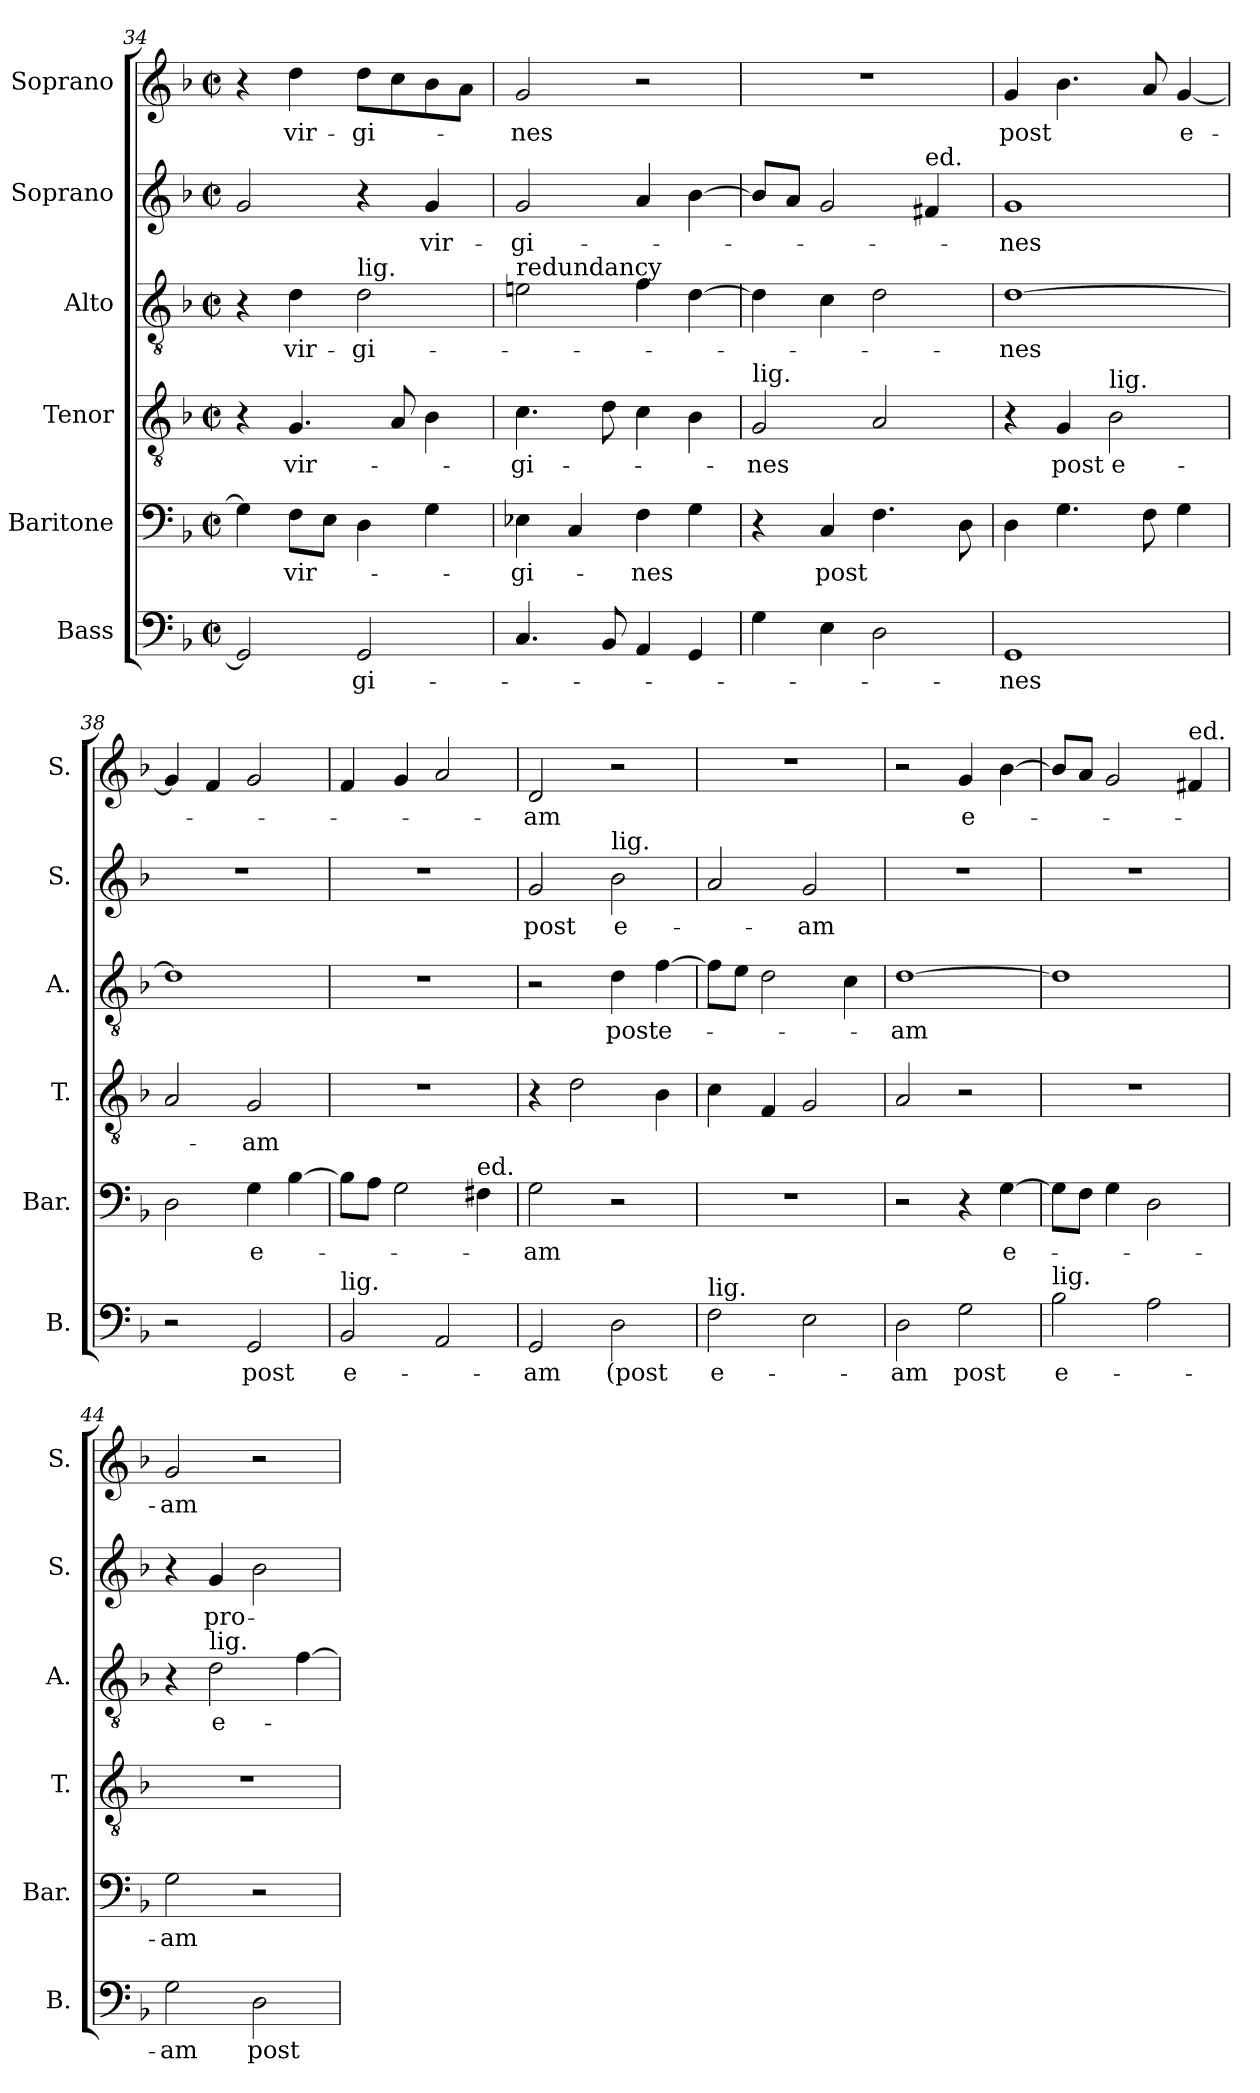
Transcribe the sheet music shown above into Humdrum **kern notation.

**kern	**text	**kern	**text	**kern	**text	**kern	**text	**kern	**text	**kern	**text
*part6	*part6	*part5	*part5	*part4	*part4	*part3	*part3	*part2	*part2	*part1	*part1
*staff6	*staff6	*staff5	*staff5	*staff4	*staff4	*staff3	*staff3	*staff2	*staff2	*staff1	*staff1
*I"Bass	*	*I"Baritone	*	*I"Tenor	*	*I"Alto	*	*I"Soprano	*	*I"Soprano	*
*I'B.	*	*I'Bar.	*	*I'T.	*	*I'A.	*	*I'S.	*	*I'S.	*
*clefF4	*	*clefF4	*	*clefGv2	*	*clefGv2	*	*clefG2	*	*clefG2	*
*k[b-]	*	*k[b-]	*	*k[b-]	*	*k[b-]	*	*k[b-]	*	*k[b-]	*
*M2/2	*	*M2/2	*	*M2/2	*	*M2/2	*	*M2/2	*	*M2/2	*
*met(c|)	*	*met(c|)	*	*met(c|)	*	*met(c|)	*	*met(c|)	*	*met(c|)	*
=34	=34	=34	=34	=34	=34	=34	=34	=34	=34	=34	=34
2GG/]	.	4G\]	.	4r	.	4r	.	2g/	.	4r	.
!	!	!	!LO:LY:b	!	!LO:LY:b	!	!LO:LY:b	!	!	!	!LO:LY:b
.	.	8F\L	vir-	4.G/	vir-	4d\	vir-	.	.	4dd\	vir-
.	.	8E\J	.	.	.	.	.	.	.	.	.
!	!	!	!	!	!	!LO:TX:a:t=lig.	!	!	!	!	!
!	!LO:LY:b	!	!	!	!	!	!LO:LY:b	!	!	!	!LO:LY:b
2GG/	-gi-	4D\	.	.	.	2d\	-gi-	4r	.	8dd\L	-gi-
.	.	.	.	8A/	.	.	.	.	.	8cc\	.
!	!	!	!	!	!	!	!	!	!LO:LY:b	!	!
.	.	4G\	.	4B-\	.	.	.	4g/	vir-	8b-\	.
.	.	.	.	.	.	.	.	.	.	8a\J	.
=35	=35	=35	=35	=35	=35	=35	=35	=35	=35	=35	=35
!	!	!	!	!	!	!LO:TX:a:t=redundancy	!	!	!	!	!
!	!	!	!LO:LY:b	!	!LO:LY:b	!	!	!	!LO:LY:b	!	!LO:LY:b
4.C/	.	4E-X\	-gi-	4.c\	gi-	2en\	.	2g/	-gi-	2g/	nes
.	.	4C/	.	.	.	.	.	.	.	.	.
8BB-/	.	.	.	8d\	.	.	.	.	.	.	.
!	!	!	!LO:LY:b	!	!	!	!	!	!	!	!
4AA/	.	4F\	-nes	4c\	.	4f\	.	4a/	.	2r	.
4GG/	.	4G\	.	4B-\	.	[4d\	.	[4b-\	.	.	.
=36	=36	=36	=36	=36	=36	=36	=36	=36	=36	=36	=36
!	!	!	!	!LO:TX:a:t=lig.	!	!	!	!	!	!	!
!	!	!	!	!	!LO:LY:b	!	!	!	!	!	!
4G\	.	4r	.	2G/	-nes	4d\]	.	8b-/L]	.	1r	.
.	.	.	.	.	.	.	.	8a/J	.	.	.
!	!	!	!LO:LY:b	!	!	!	!	!	!	!	!
4E\	.	4C/	post	.	.	4c\	.	2g/	.	.	.
2D\	.	4.F\	.	2A/	.	2d\	.	.	.	.	.
!	!	!	!	!	!	!	!	!LO:TX:a:t=ed.	!	!	!
.	.	.	.	.	.	.	.	4f#X/	.	.	.
.	.	8D\	.	.	.	.	.	.	.	.	.
=37	=37	=37	=37	=37	=37	=37	=37	=37	=37	=37	=37
!	!LO:LY:b	!	!	!	!	!	!LO:LY:b	!	!LO:LY:b	!	!LO:LY:b
1GG	-nes	4D\	.	4r	.	[1d	-nes	1g	-nes	4g/	post
!	!	!	!	!	!LO:LY:b	!	!	!	!	!	!
.	.	4.G\	.	4G/	post	.	.	.	.	4.b-\	.
!	!	!	!	!LO:TX:a:t=lig.	!	!	!	!	!	!	!
!	!	!	!	!	!LO:LY:b	!	!	!	!	!	!
.	.	.	.	2B-\	e-	.	.	.	.	.	.
.	.	8F\	.	.	.	.	.	.	.	8a/	.
!	!	!	!	!	!	!	!	!	!	!	!LO:LY:b
.	.	4G\	.	.	.	.	.	.	.	[4g/	e-
=38	=38	=38	=38	=38	=38	=38	=38	=38	=38	=38	=38
2r	.	2D\	.	2A/	.	1d]	.	1r	.	4g/]	.
.	.	.	.	.	.	.	.	.	.	4f/	.
!	!LO:LY:b	!	!LO:LY:b	!	!LO:LY:b	!	!	!	!	!	!
2GG/	post	4G\	e-	2G/	-am	.	.	.	.	2g/	.
.	.	[4B-\	.	.	.	.	.	.	.	.	.
=39	=39	=39	=39	=39	=39	=39	=39	=39	=39	=39	=39
!LO:TX:a:t=lig.	!	!	!	!	!	!	!	!	!	!	!
!	!LO:LY:b	!	!	!	!	!	!	!	!	!	!
2BB-/	e-	8B-\L]	.	1r	.	1r	.	1r	.	4f/	.
.	.	8A\J	.	.	.	.	.	.	.	.	.
.	.	2G\	.	.	.	.	.	.	.	4g/	.
2AA/	.	.	.	.	.	.	.	.	.	2a/	.
!	!	!LO:TX:a:t=ed.	!	!	!	!	!	!	!	!	!
.	.	4F#X\	.	.	.	.	.	.	.	.	.
=40	=40	=40	=40	=40	=40	=40	=40	=40	=40	=40	=40
!	!LO:LY:b	!	!LO:LY:b	!	!	!	!	!	!LO:LY:b	!	!LO:LY:b
2GG/	-am	2G\	-am	4r	.	2r	.	2g/	post	2d/	-am
.	.	.	.	2d\	.	.	.	.	.	.	.
!	!	!	!	!	!	!	!	!LO:TX:a:t=lig.	!	!	!
!	!LO:LY:b	!	!	!	!	!	!LO:LY:b	!	!LO:LY:b	!	!
2D\	(post	2r	.	.	.	4d\	post	2b-\	e-	2r	.
!	!	!	!	!	!	!	!LO:LY:b	!	!	!	!
.	.	.	.	4B-\	.	[4f\	e-	.	.	.	.
=41	=41	=41	=41	=41	=41	=41	=41	=41	=41	=41	=41
!LO:TX:a:t=lig.	!	!	!	!	!	!	!	!	!	!	!
!	!LO:LY:b	!	!	!	!	!	!	!	!	!	!
2F\	e-	1r	.	4c\	.	8f\L]	.	2a/	.	1r	.
.	.	.	.	.	.	8e\J	.	.	.	.	.
.	.	.	.	4F/	.	2d\	.	.	.	.	.
!	!	!	!	!	!	!	!	!	!LO:LY:b	!	!
2E\	.	.	.	2G/	.	.	.	2g/	-am	.	.
.	.	.	.	.	.	4c\	.	.	.	.	.
=42	=42	=42	=42	=42	=42	=42	=42	=42	=42	=42	=42
!	!LO:LY:b	!	!	!	!	!	!LO:LY:b	!	!	!	!
2D\	-am	2r	.	2A/	.	[1d	-am	1r	.	2r	.
!	!LO:LY:b	!	!	!	!	!	!	!	!	!	!LO:LY:b
2G\	post	4r	.	2r	.	.	.	.	.	4g/	e-
!	!	!	!LO:LY:b	!	!	!	!	!	!	!	!
.	.	[4G\	e-	.	.	.	.	.	.	[4b-\	.
=43	=43	=43	=43	=43	=43	=43	=43	=43	=43	=43	=43
!LO:TX:a:t=lig.	!	!	!	!	!	!	!	!	!	!	!
!	!LO:LY:b	!	!	!	!	!	!	!	!	!	!
2B-\	e-	8G\L]	.	1r	.	1d]	.	1r	.	8b-/L]	.
.	.	8F\J	.	.	.	.	.	.	.	8a/J	.
.	.	4G\	.	.	.	.	.	.	.	2g/	.
2A\	.	2D\	.	.	.	.	.	.	.	.	.
!	!	!	!	!	!	!	!	!	!	!LO:TX:a:t=ed.	!
.	.	.	.	.	.	.	.	.	.	4f#X/	.
=44	=44	=44	=44	=44	=44	=44	=44	=44	=44	=44	=44
!	!LO:LY:b	!	!LO:LY:b	!	!	!	!	!	!	!	!LO:LY:b
2G\	-am	2G\	-am	1r	.	4r	.	4r	.	2g/	-am
!	!	!	!	!	!	!LO:TX:a:t=lig.	!	!	!	!	!
!	!	!	!	!	!	!	!LO:LY:b	!	!LO:LY:b	!	!
.	.	.	.	.	.	2d\	e-	4g/	pro-	.	.
!	!LO:LY:b	!	!	!	!	!	!	!	!	!	!
2D\	post	2r	.	.	.	.	.	2b-\	.	2r	.
.	.	.	.	.	.	[4f\	.	.	.	.	.
=	=	=	=	=	=	=	=	=	=	=	=
*-	*-	*-	*-	*-	*-	*-	*-	*-	*-	*-	*-
